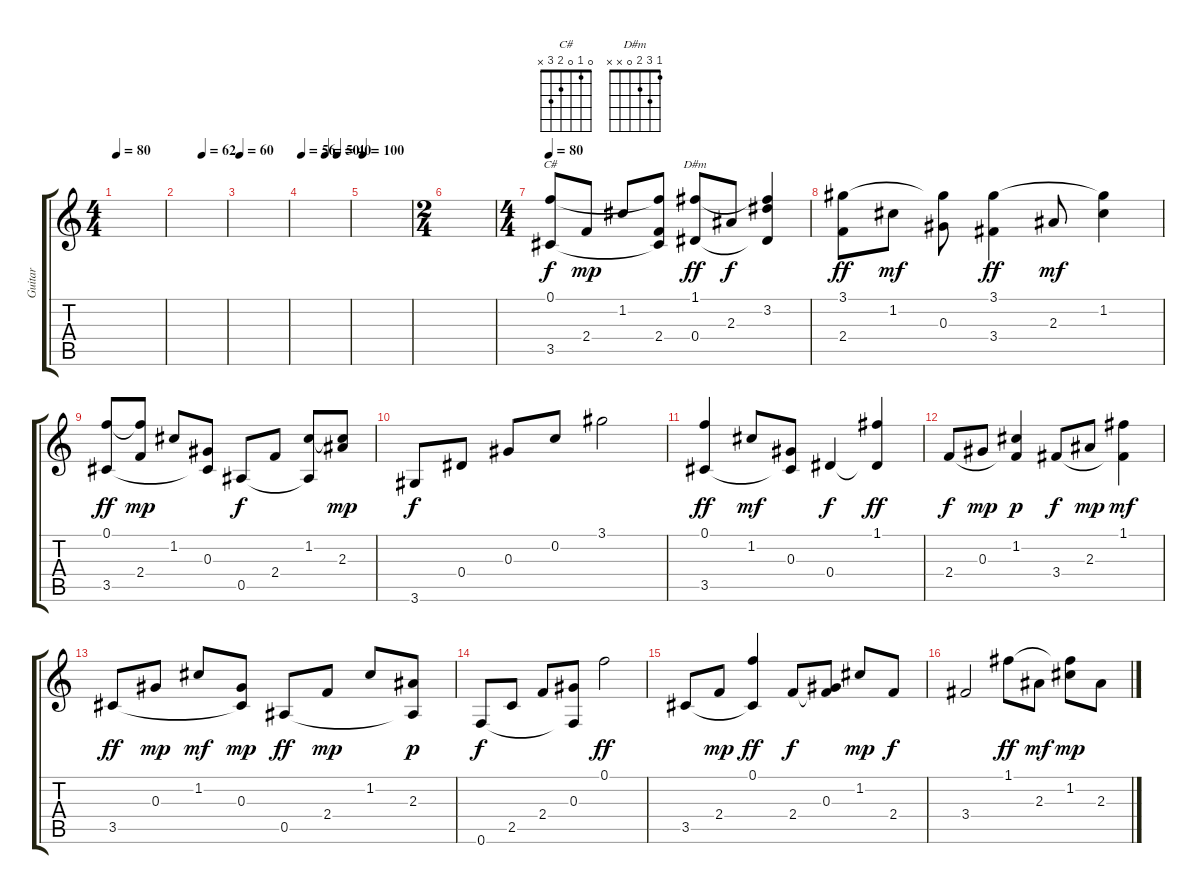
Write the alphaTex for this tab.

\track ("Guitar" "Guitar") {instrument acousticguitarnylon}
\staff {score tabs}
\tuning (F4 C4 Ab3 Eb3 Bb2 F2) {hide}
\chord ("C#" 0 1 0 2 3 x)
\chord ("D#m" 1 3 2 0 x x)
\ts (4 4)
\tempo 80
\tempo 66
\tempo 80
\clef g2
\ks c
|
\tempo (62 0.5)
|
\tempo 60
|
\tempo 56
\tempo (54 0.5)
\tempo (50 0.5)
\tempo (40 0.75)
|
\tempo 100
|
\ts (2 4)
|
\ts (4 4)
\tempo 80
(0.1 3.5).8{ch "C#" volume 13} 2.4.8{dy mp} 1.2.8 (0.1{t} 2.4 3.5{t}).8 (1.1 0.4).8{ch "D#m" dy ff} 2.3.8{dy f} (1.1{t} 3.2 0.4{t}).4 |
(3.1 2.4).8{dy ff} 1.2.8{dy mf} (3.1{t} 0.3).8 (3.1 3.4).4{dy ff} 2.3.8{dy mf} (3.1{t} 1.2).4 |
(0.1 3.5).8{dy ff} (0.1{t} 2.4).8{dy mp} 1.2.8 (0.3 3.5{t}).8 0.5.8{dy f} 2.4.8 (1.2 0.5{t}).8 (1.2{t} 2.3).8{dy mp} |
3.6.8{dy f} 0.4.8 0.3.8 0.2.8 3.1.2 |
(0.1 3.5).4{dy ff} 1.2.8{dy mf} (0.3 3.5{t}).8 0.4.4{dy f} (1.1 0.4{t}).4{dy ff} |
2.4.8{dy f} 0.3.8{dy mp} (1.2 2.4{t}).4{dy p} 3.4.8{dy f} 2.3.8{dy mp} (1.1 3.4{t}).4{dy mf} |
3.5.8{dy ff} 0.3.8{dy mp} 1.2.8{dy mf} (0.3 3.5{t}).8{dy mp} 0.5.8{dy ff} 2.4.8{dy mp} 1.2.8 (2.3 0.5{t}).8{dy p} |
0.6.8{dy f} 2.5.8 2.4.8 (0.3 0.6{t}).8 0.1.2{dy ff} |
3.5.8 2.4.8{dy mp} (0.1 3.5{t}).4{dy ff} 2.4.8{dy f} (0.3 2.4{t}).8 1.2.8{dy mp} 2.4.8{dy f} |
3.4.2 1.1.8{dy ff} 2.3.8{dy mf} (1.1{t} 1.2).8{dy mp} 2.3.8
